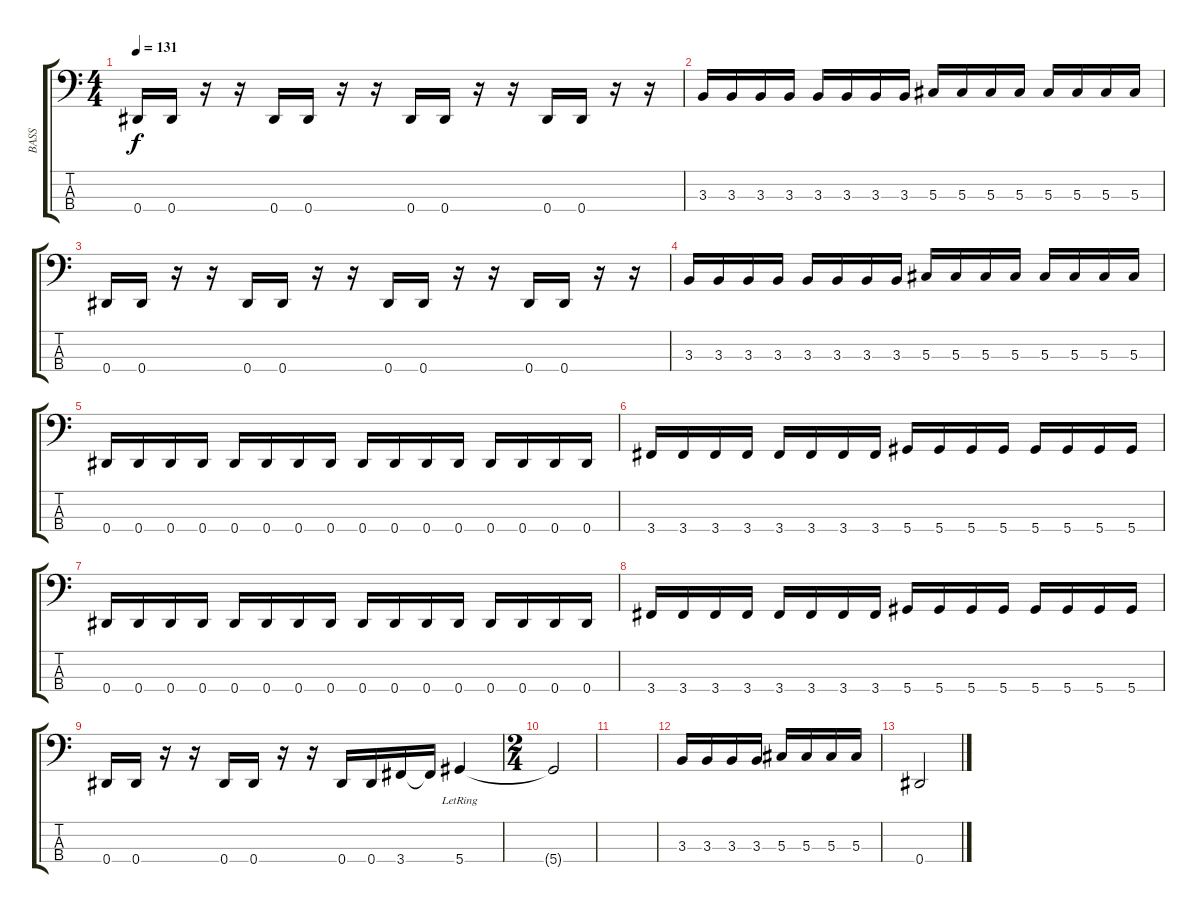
\track ("BASS" "BASS") {instrument electricbasspick}
\staff {score tabs}
\tuning (Gb2 Db2 Ab1 Eb1) {hide}
\ts (4 4)
\tempo 131
\clef f4
\ks c
0.4.16{dy f} 0.4.16 r.16 r.16 0.4.16 0.4.16 r.16 r.16 0.4.16 0.4.16 r.16 r.16 0.4.16 0.4.16 r.16 r.16 |
3.3.16 3.3.16 3.3.16 3.3.16 3.3.16 3.3.16 3.3.16 3.3.16 5.3.16 5.3.16 5.3.16 5.3.16 5.3.16 5.3.16 5.3.16 5.3.16 |
0.4.16 0.4.16 r.16 r.16 0.4.16 0.4.16 r.16 r.16 0.4.16 0.4.16 r.16 r.16 0.4.16 0.4.16 r.16 r.16 |
3.3.16 3.3.16 3.3.16 3.3.16 3.3.16 3.3.16 3.3.16 3.3.16 5.3.16 5.3.16 5.3.16 5.3.16 5.3.16 5.3.16 5.3.16 5.3.16 |
0.4.16 0.4.16 0.4.16 0.4.16 0.4.16 0.4.16 0.4.16 0.4.16 0.4.16 0.4.16 0.4.16 0.4.16 0.4.16 0.4.16 0.4.16 0.4.16 |
3.4.16 3.4.16 3.4.16 3.4.16 3.4.16 3.4.16 3.4.16 3.4.16 5.4.16 5.4.16 5.4.16 5.4.16 5.4.16 5.4.16 5.4.16 5.4.16 |
0.4.16 0.4.16 0.4.16 0.4.16 0.4.16 0.4.16 0.4.16 0.4.16 0.4.16 0.4.16 0.4.16 0.4.16 0.4.16 0.4.16 0.4.16 0.4.16 |
3.4.16 3.4.16 3.4.16 3.4.16 3.4.16 3.4.16 3.4.16 3.4.16 5.4.16 5.4.16 5.4.16 5.4.16 5.4.16 5.4.16 5.4.16 5.4.16 |
0.4.16 0.4.16 r.16 r.16 0.4.16 0.4.16 r.16 r.16 0.4.16 0.4.16 3.4.16 3.4{t}.16 5.4{lr}.4 |
\ts (2 4)
5.4{t}.2 |
|
3.3.16 3.3.16 3.3.16 3.3.16 5.3.16 5.3.16 5.3.16 5.3.16 |
0.4.2
